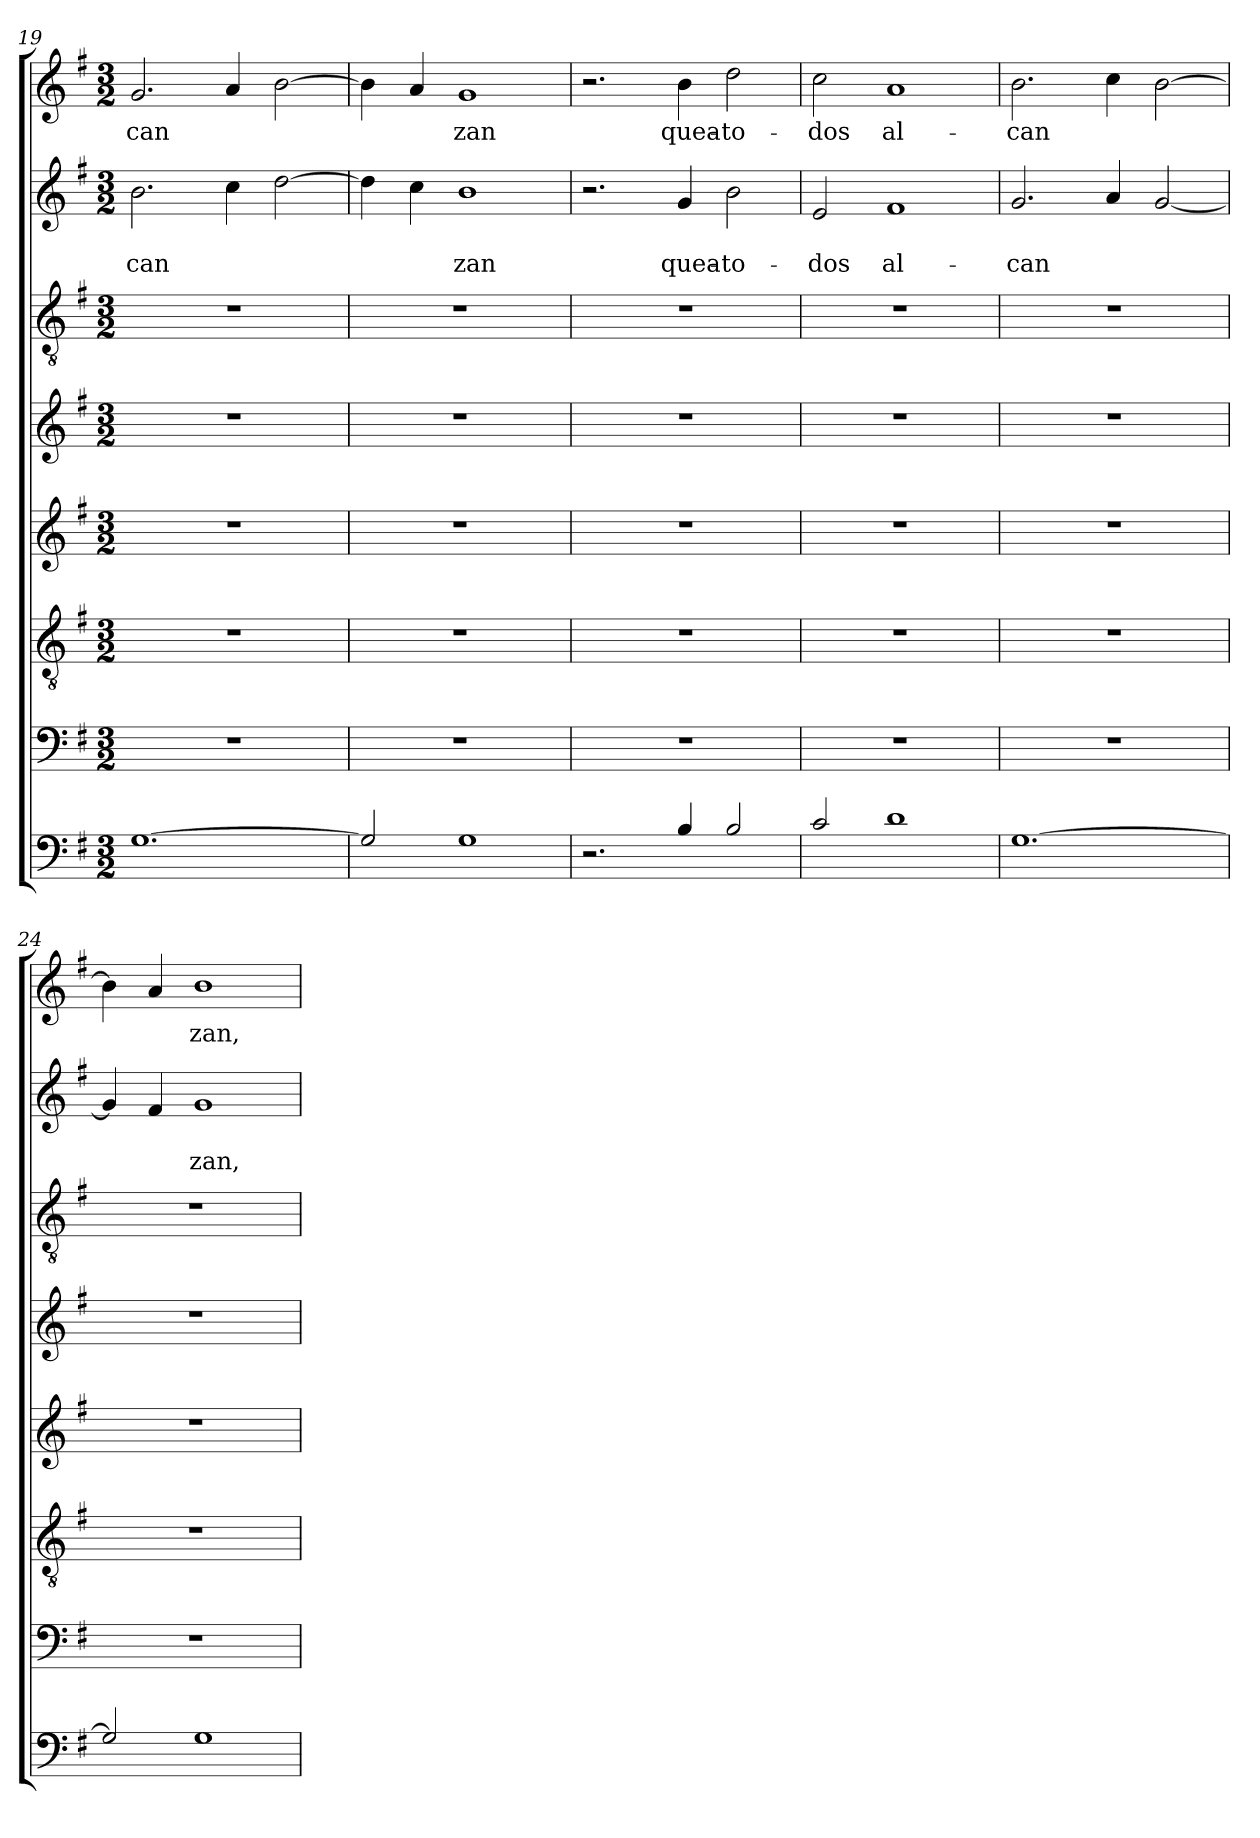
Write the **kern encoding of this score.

**kern	**kern	**kern	**kern	**kern	**kern	**kern	**text	**text	**kern	**text
*part8	*part7	*part6	*part5	*part4	*part3	*part2	*part2	*part2	*part1	*part1
*staff8	*staff7	*staff6	*staff5	*staff4	*staff3	*staff2	*staff2	*staff2	*staff1	*staff1
*clefF4	*clefF4	*clefGv2	*clefG2	*clefG2	*clefGv2	*clefG2	*	*	*clefG2	*
*ITrd7c12	*	*	*	*	*	*	*	*	*	*
*k[f#]	*k[f#]	*k[f#]	*k[f#]	*k[f#]	*k[f#]	*k[f#]	*	*	*k[f#]	*
*G:	*G:	*G:	*G:	*G:	*G:	*G:	*	*	*G:	*
*M3/2	*M3/2	*M3/2	*M3/2	*M3/2	*M3/2	*M3/2	*	*	*M3/2	*
=19	=19	=19	=19	=19	=19	=19	=19	=19	=19	=19
!	!	!	!	!	!	!	!	!LO:LY:b	!	!LO:LY:b
[<1.GG	1.r	1.r	1.r	1.r	1.r	2.b\	.	-can	2.g/	-can
.	.	.	.	.	.	4cc\	.	.	4a/	.
.	.	.	.	.	.	[>2dd\	.	.	[>2b\	.
=20	=20	=20	=20	=20	=20	=20	=20	=20	=20	=20
2GG/]	1.r	1.r	1.r	1.r	1.r	4dd\]	.	.	4b\]	.
.	.	.	.	.	.	4cc\	.	.	4a/	.
!	!	!	!	!	!	!	!	!LO:LY:b	!	!LO:LY:b
1GG	.	.	.	.	.	1b	.	zan	1g	zan
=21	=21	=21	=21	=21	=21	=21	=21	=21	=21	=21
2.r	1.r	1.r	1.r	1.r	1.r	2.r	.	.	2.r	.
!	!	!	!	!	!	!	!	!LO:LY:b	!	!LO:LY:b
4BB/	.	.	.	.	.	4g/	.	quea-	4b\	quea-
!	!	!	!	!	!	!	!	!LO:LY:b	!	!LO:LY:b
2BB/	.	.	.	.	.	2b\	.	-to-	2dd\	-to-
=22	=22	=22	=22	=22	=22	=22	=22	=22	=22	=22
!	!	!	!	!	!	!	!	!LO:LY:b	!	!LO:LY:b
2C/	1.r	1.r	1.r	1.r	1.r	2e/	.	-dos	2cc\	-dos
!	!	!	!	!	!	!	!	!LO:LY:b	!	!LO:LY:b
1D	.	.	.	.	.	1f#	.	al-	1a	al-
=23	=23	=23	=23	=23	=23	=23	=23	=23	=23	=23
!	!	!	!	!	!	!	!	!LO:LY:b	!	!LO:LY:b
[<1.GG	1.r	1.r	1.r	1.r	1.r	2.g/	.	-can	2.b\	-can
.	.	.	.	.	.	4a/	.	.	4cc\	.
.	.	.	.	.	.	[<2g/	.	.	[>2b\	.
!!LO:LB:g=z
=24	=24	=24	=24	=24	=24	=24	=24	=24	=24	=24
2GG/]	1.r	1.r	1.r	1.r	1.r	4g/]	.	.	4b\]	.
.	.	.	.	.	.	4f#/	.	.	4a/	.
!	!	!	!	!	!	!	!	!LO:LY:b	!	!LO:LY:b
1GG	.	.	.	.	.	1g	.	zan,	1b	zan,
=	=	=	=	=	=	=	=	=	=	=
*-	*-	*-	*-	*-	*-	*-	*-	*-	*-	*-
